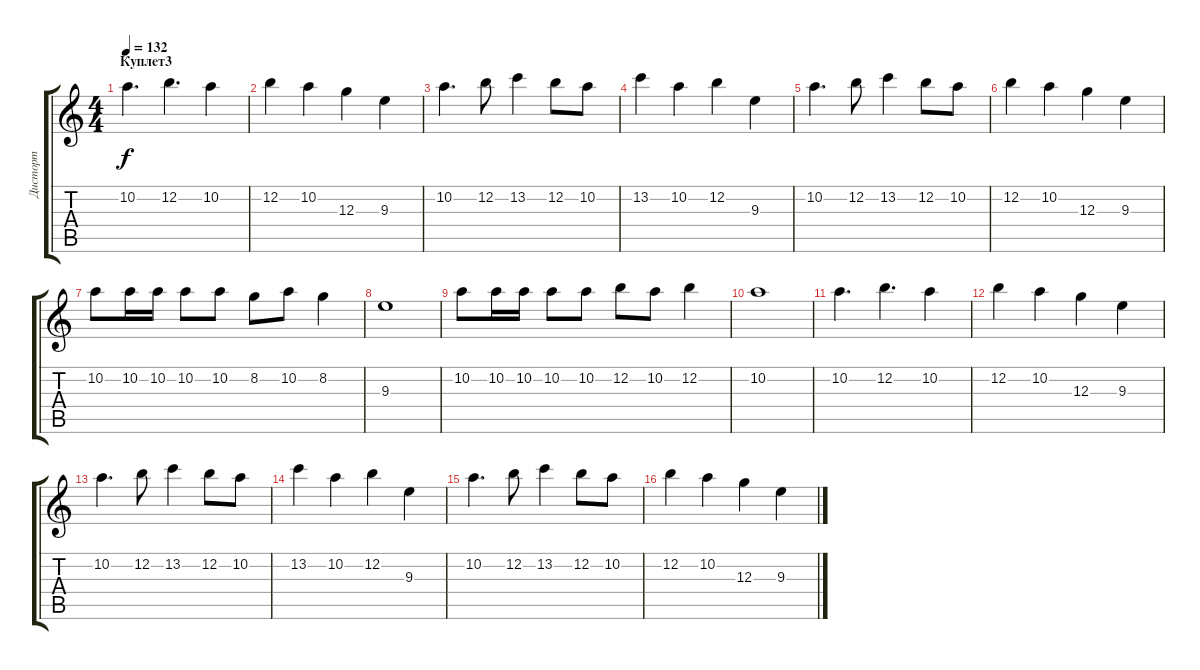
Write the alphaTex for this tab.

\track ("Дисторт" "Дисторт") {instrument distortionguitar}
\staff {score tabs}
\tuning (E4 B3 G3 D3 A2 E2) {hide}
\ts (4 4)
\section ("" "Куплет3")
\tempo 132
\clef g2
\ks c
10.2.4{d dy f} 12.2.4{d} 10.2.4 |
12.2.4 10.2.4 12.3.4 9.3.4 |
10.2.4{d} 12.2.8 13.2.4 12.2.8 10.2.8 |
13.2.4 10.2.4 12.2.4 9.3.4 |
10.2.4{d} 12.2.8 13.2.4 12.2.8 10.2.8 |
12.2.4 10.2.4 12.3.4 9.3.4 |
10.2.8 10.2.16 10.2.16 10.2.8 10.2.8 8.2.8 10.2.8 8.2.4 |
9.3.1 |
10.2.8 10.2.16 10.2.16 10.2.8 10.2.8 12.2.8 10.2.8 12.2.4 |
10.2.1 |
10.2.4{d} 12.2.4{d} 10.2.4 |
12.2.4 10.2.4 12.3.4 9.3.4 |
10.2.4{d} 12.2.8 13.2.4 12.2.8 10.2.8 |
13.2.4 10.2.4 12.2.4 9.3.4 |
10.2.4{d} 12.2.8 13.2.4 12.2.8 10.2.8 |
12.2.4 10.2.4 12.3.4 9.3.4
